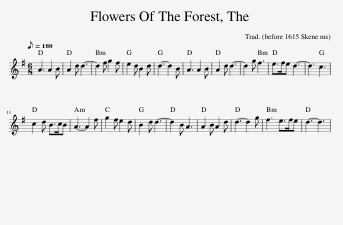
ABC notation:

X:1
L:1/8
Q:1/8=180
M:6/8
I:linebreak $
K:G
V:1 treble
V:1
 A3 A2 B | A2 d d3- | d2 f g2 f | e2 d B2 d | d3- d2 B | %5
 A3 A2 B | A2 d d3- | d2 g f3 | e>fe d3- | d3 c3 |$ %10
 c2 d B>cB | A3- A2 f | g2 f e2 d | B2 d d3- | d2 B A3 | %15
 A2 B A2 d | d3- d2 g | f3 e>fe | d3- d3 | %19
